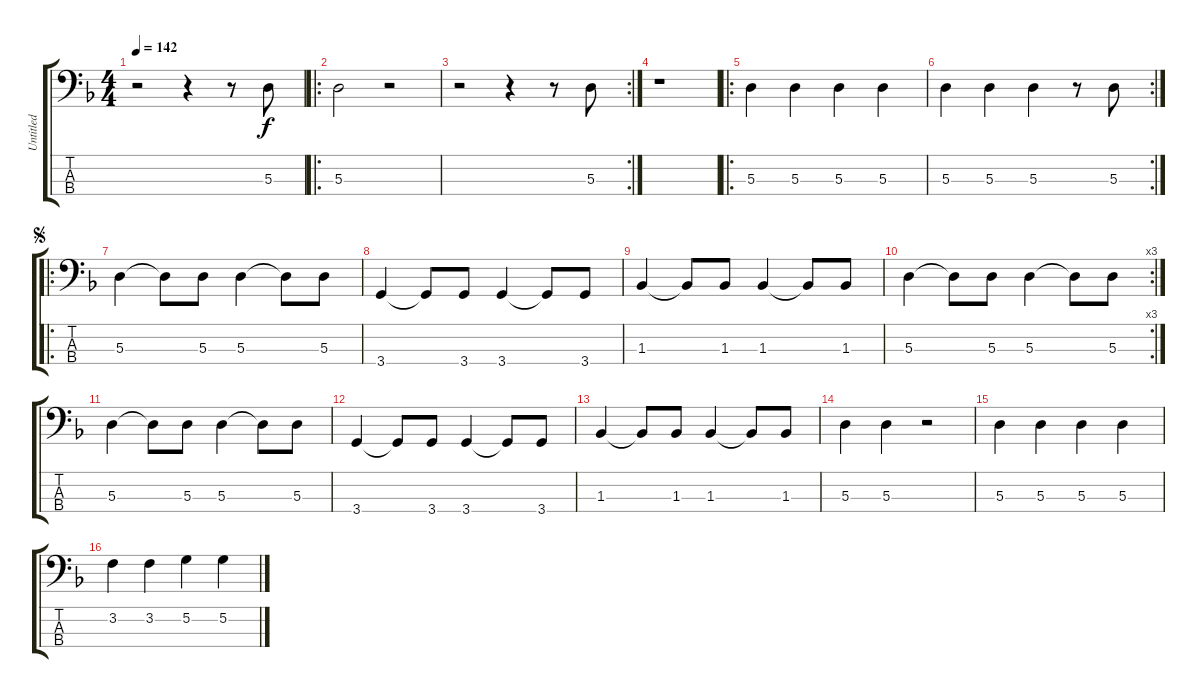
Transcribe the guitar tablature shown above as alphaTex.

\track ("Untitled" "Untitled") {instrument electricbassfinger}
\staff {score tabs}
\tuning (G2 D2 A1 E1) {hide}
\ts (4 4)
\tempo 142
\clef f4
\ks f
r.2{dy f instrument electricbassfinger} r.4 r.8 5.3.8 |
\ro
5.3.2 r.2 |
\rc 2
r.2 r.4 r.8 5.3.8 |
r.1 |
\ro
5.3.4 5.3.4 5.3.4 5.3.4 |
\rc 2
5.3.4 5.3.4 5.3.4 r.8 5.3.8 |
\ro
\jump segno
5.3.4 5.3{t}.8 5.3.8 5.3.4 5.3{t}.8 5.3.8 |
3.4.4 3.4{t}.8 3.4.8 3.4.4 3.4{t}.8 3.4.8 |
1.3.4 1.3{t}.8 1.3.8 1.3.4 1.3{t}.8 1.3.8 |
\rc 3
5.3.4 5.3{t}.8 5.3.8 5.3.4 5.3{t}.8 5.3.8 |
5.3.4 5.3{t}.8 5.3.8 5.3.4 5.3{t}.8 5.3.8 |
3.4.4 3.4{t}.8 3.4.8 3.4.4 3.4{t}.8 3.4.8 |
1.3.4 1.3{t}.8 1.3.8 1.3.4 1.3{t}.8 1.3.8 |
5.3.4 5.3.4 r.2 |
5.3.4 5.3.4 5.3.4 5.3.4 |
3.2.4 3.2.4 5.2.4 5.2.4
